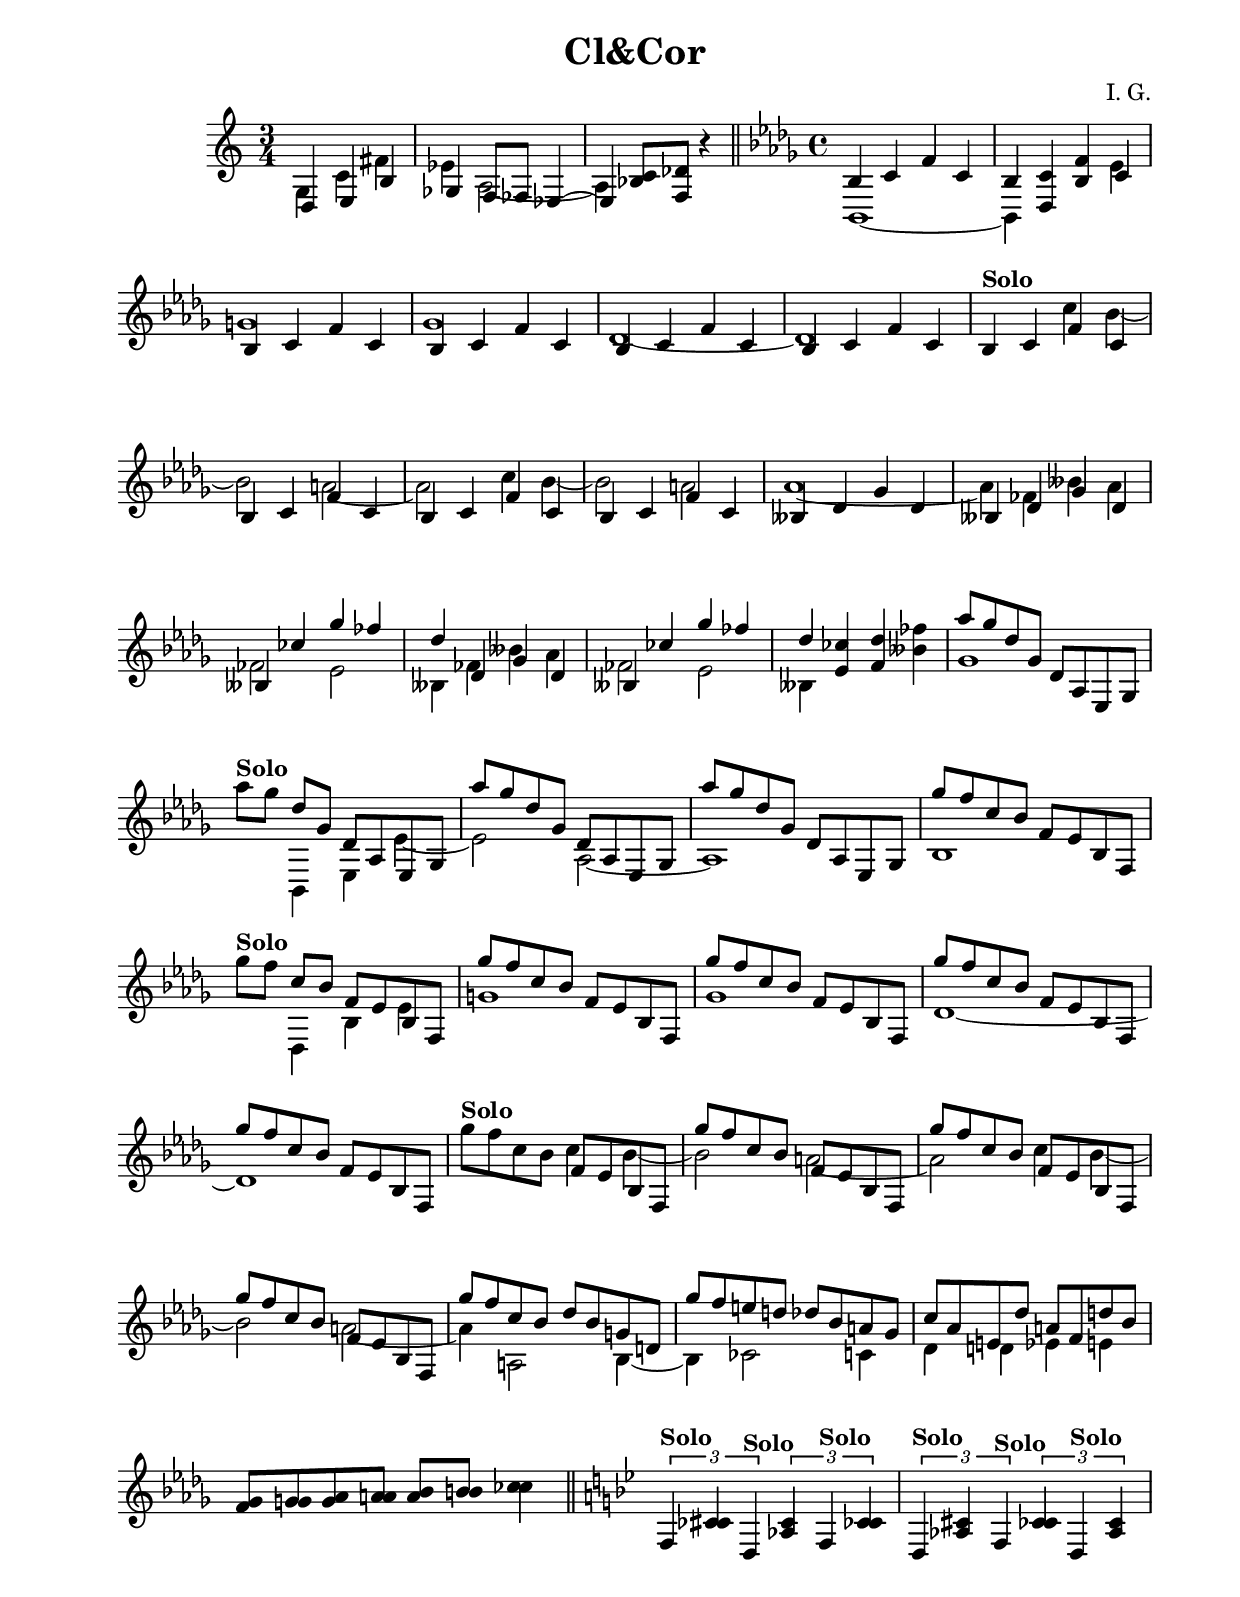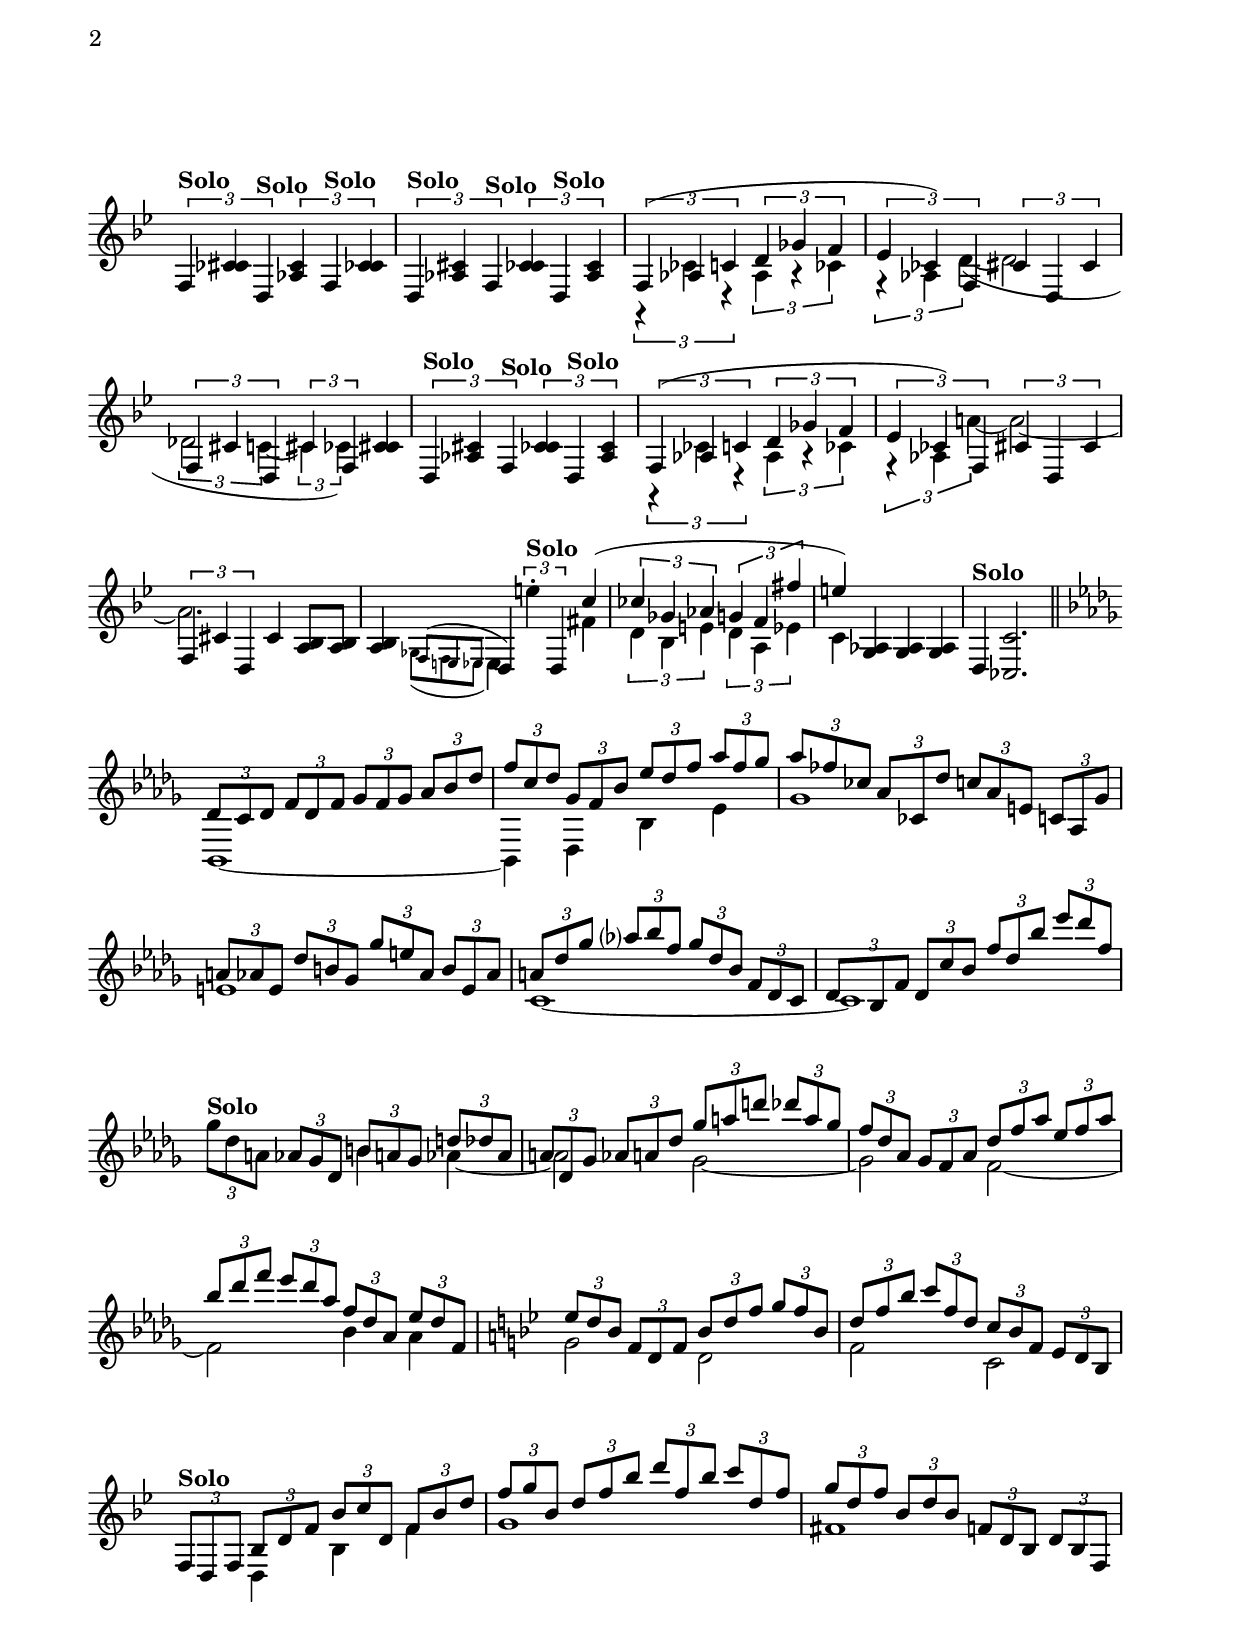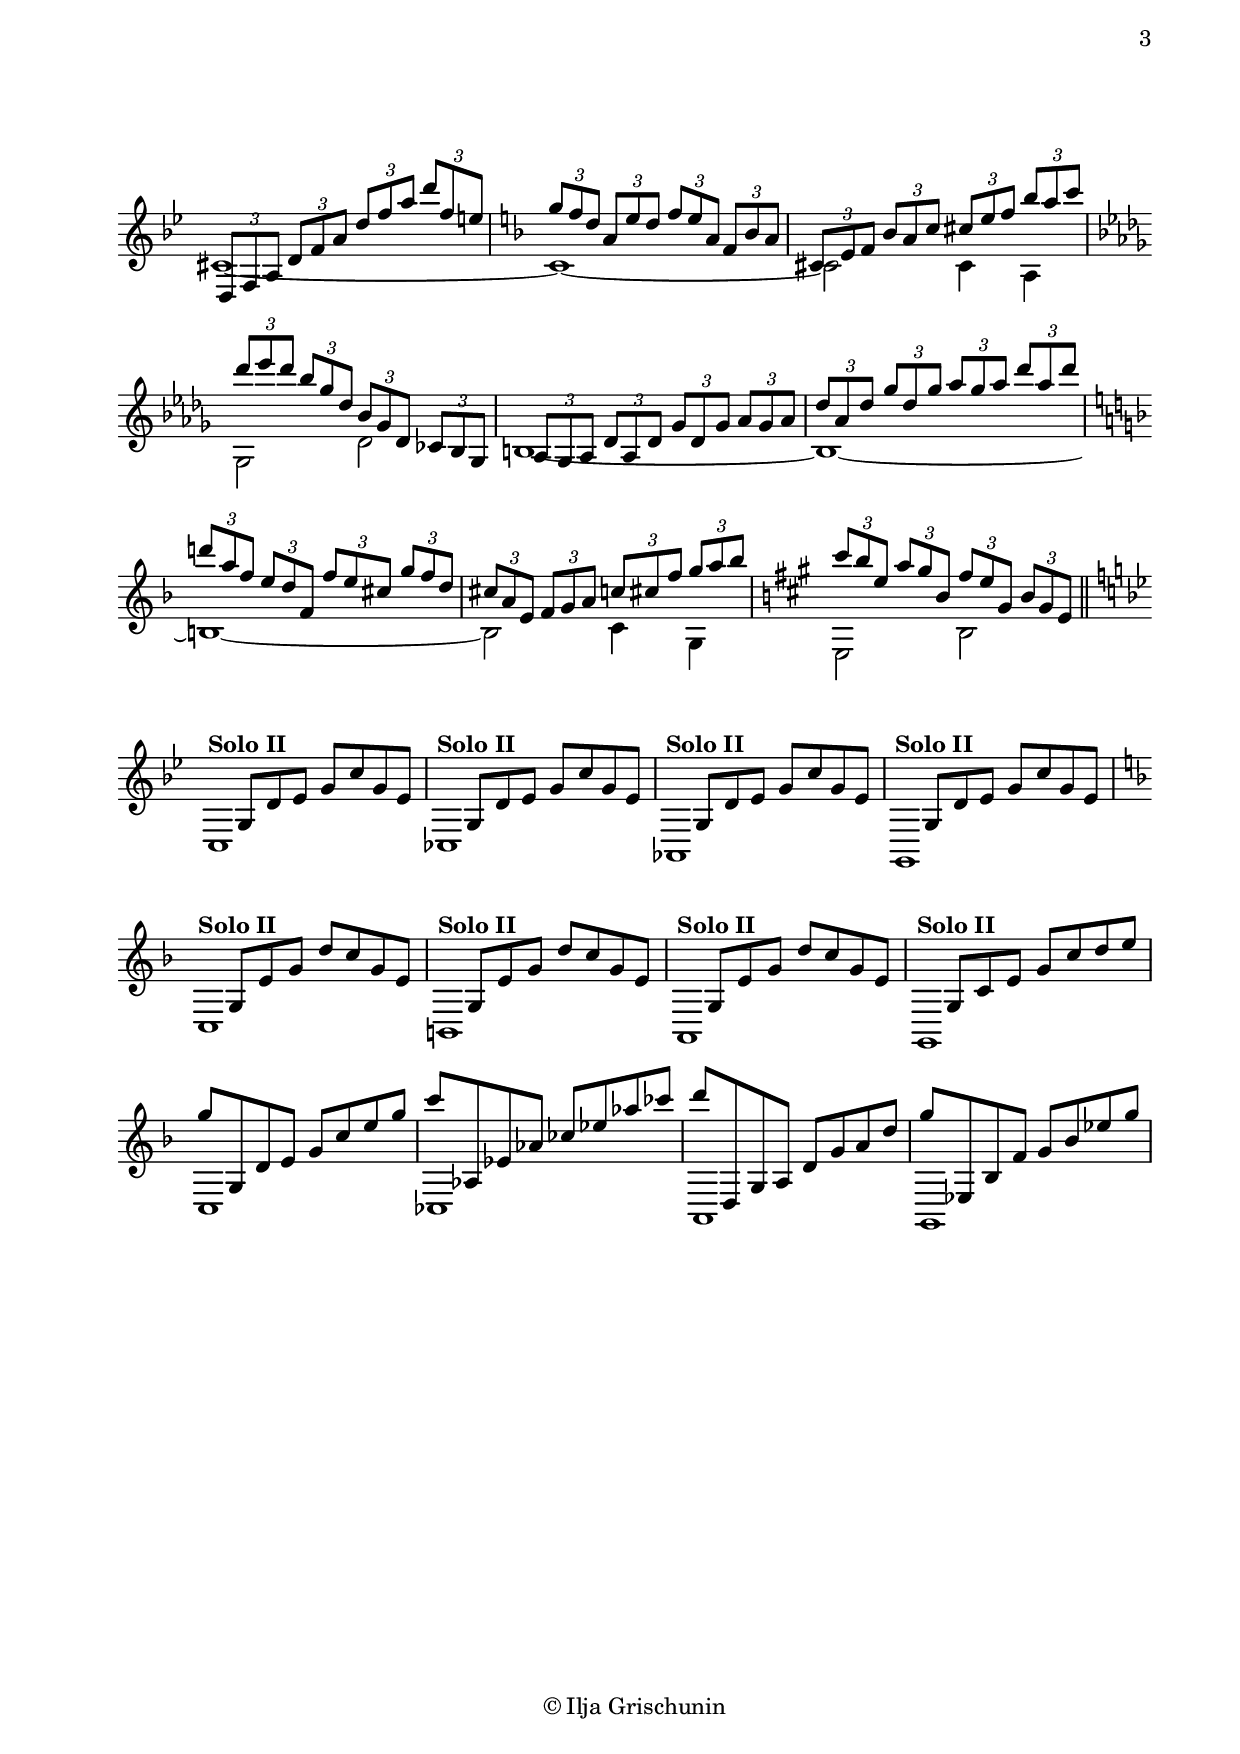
\version "2.19.15"
%\version "2.18.0"

\language "deutsch"

\header {
  title = "Cl&Cor"
  composer = "I. G."
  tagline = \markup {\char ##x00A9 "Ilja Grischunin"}
}

\paper {
  #(set-paper-size "a4")
  top-system-spacing.basic-distance = #25
  top-markup-spacing.basic-distance = #8
  markup-system-spacing.basic-distance = #10
  system-system-spacing.basic-distance = #20
  last-bottom-spacing.basic-distance = #25

  two-sided = ##t
  inner-margin = 20
  outer-margin = 15
}

\layout {
  \context {
    \Score
    \remove "Bar_number_engraver"
  }
}

\version "2.19.15"

\language "deutsch"

clarinetMusic = \relative {
  \time 3/4
  %\key c \minor
  d4 e h' ges f8 fes es4~ es c'8 des r4
  \bar "||"
  \time 4/4
  \key b \minor
  \repeat unfold 10 {b4 c f c}
  \repeat unfold 2 {heses des ges des}
  heses ces' ges' fes des des, ges des
  heses ces' ges' fes des ces des fes
  \repeat unfold 4 {as8 ges des ges, des as es ges}
  \repeat unfold 10 {ges''8 f c b f es b f}
  ges''8 f c b des b g d ges' f e d des b a ges c as e des' a f d' b
  ges g as a b h c4
  \bar "||"
  \key b \major
  \tuplet 3/2 2 {
    \repeat unfold 6 {f,,4 cis' d, cis'}
    f,( as c d ges f es ces)
    \repeat unfold 4 {f,4 cis' d, cis'}
    f,( as c d ges f es ces)
    f,4 cis' d, cis' f,4 cis' d,
  }
  cis'4 b8 b b4 \acciaccatura {f8 e es} d4
  \tuplet 3/2 2 {e''4-. d,, c''( ces ges as g f fis'}
  e4) as,, as as d, c'2.
  \bar "||"
  \key b \minor
  \tuplet 3/2 4 {
    des8 c des f des f ges f ges as b des
    f c des ges, f b es des f as f ges
    as fes ces as ces, des' c!  as e c as  ges'
    a as e des' h ges ges' e as, h e, as
    a des ges as? b f ges des b f des c
    des b f' des c' b f' des b' es des f,
    ges des a as ges des h' a ges d' des as
    a des, ges as a des ges a d des a ges
    f des as ges f as des f as es f as
    b des f es des as f des as es' des f,
  }
  \key b \major
  \tuplet 3/2 4 {
    es' d b f d f b d f g f b,
    d f b c f, d c b f es d b
    f d f b d f b c d, f b d
    f g b, d f b d f, b c d, f
    g d f b, d b f d b d b f
    d f a d f a d f a d f, e    
  }
  \key d \minor
  \tuplet 3/2 4 {
    g f d a e' d f e a, f b a
    cis, e f b a c cis e f b a c
  }
  \key b \minor
  \tuplet 3/2 4 {
    des es des b ges des b ges des ces b ges
    as ges as des as des ges des ges as ges as
    des as des ges des ges as ges as des as des
  }
  \key d \minor
  \tuplet 3/2 4 {
    d! a f e d f, f' e cis g' f d
    cis a e f g a c cis f g a b
  }
  \key a \major
  \tuplet 3/2 4 {
    cis h e, a gis h, fis' e gis,  h gis e
  }
  \bar "||"
  \key b \major
  \repeat unfold 4 {r8 g, d' es g c g es}
  \key f \major
  \repeat unfold 3 {r8 g, e' g d' c g e}
  r8 g, c e g c d e g g,, d' e g c e g
  c as,, es' as  ces es as ces
  d d,,, g a d g a d g es,, b' f' g b es g
}

\version "2.19.15"

\language "deutsch"

dynamic = {
  \once\override DynamicText.extra-offset = #'(-3 . 3)
  s2.\f s s4 
  \tag #'Partitur {\once\override DynamicText.extra-offset = #'(0 . 3)}
  \tag #'Part {\once\override DynamicText.extra-offset = #'(-0.5 . 2.5)}
  s2\sf
  \once\override DynamicText.extra-offset = #'(-2.5 . 3)
  s4\p s2. s1*11 s4 s2.-\markup {cresc.} s1*3
  s1*3\f s4 s2.\> s s4\! s1*3\mp s4 s2.\> s s4\! s1\p
  s2 s-\markup {poco cresc.} s1*3 s2. s4\< s1 s2 s4\! s\sf
  s2\f
  \once\override TextScript.extra-offset = #'(0 . 1.5)
  s-\markup {morendo} s1*3
  \tuplet 3/2 2 {s4\p s2.\< s2\> s s4\sf} s2\> s
  \tuplet 3/2 2 {s4 s2\p} s1
  \tuplet 3/2 2 {s4 s2.\< s2\> s s4\sf s2 s4\>}
  s2 s4\! s\ff s2 s\mf s s\> s4 s2.\pp s1
  s1*22 s4 s2.-\markup {poco dim.} s1 s\p s s4
  s2.-\markup {poco a poco cresc.} s1*4 s1\< s1*4\f
  s8 s4\sp s8-\markup {sempre stacc.} s2 s1 s\p
}

\version "2.19.15"

\language "deutsch"

cornoMusic = \relative {
  \time 3/4
  %\key c \minor
  g4 c fis es a,2~ a4 b8 f r4
  \bar "||"
  \time 4/4
  \key b \minor
  b,1~ b4 des b' es g1 ges des~ des r2 c'4 b~ b2 a~ a c4 b~
  b2 a as1~ as4 fes heses as
  fes2 es heses4 fes' heses as
  fes2 es heses4 es f heses ges1
  r4 b,, es es'~ es2 as,~ as1 b
  r4 des, b' es g1 ges des~ des
  r2 c'4 b~ b2 a~ a c4 b~ b2 a~ a4 a,2 b4~ b ces2 c4
  des d es e f8 ges g as a b ces4
  \bar "||"
  \key b \major
  \tuplet 3/2 2 {
    r4
    \repeat unfold 7 {ces,4 r as r}
    ces r as d(~ 
  }
  d2
  \tuplet 3/2 2 {
    des2 c4~ c ces)
    \repeat unfold 3 {ces4 r as r}
    ces r as a'!~
  }
  a2~ a2. a,8 a a4 \acciaccatura {ges8 f e} es4
  \tuplet 3/2 2 {r2 fis'4 d b e d a es'}
  c4 g g g r ces,2.
  \bar "||"
  \key b \minor
  b1~ b4 des b' es ges1 e c~ c r2 b'4 as~ as2 ges~ ges f~
  f b4 as  
  \key b \major
  g2 d f c r4 d, b' f' g1 fis cis~
  \key d \minor
  cis~ cis2 cis4 a
  \key b \minor
  ges2 des' h1~ h~
  \key d \minor
  h~ h2 c4 g
  \key a \major
  e2 h'
  \bar "||"
  \key b \major
  c,1 ces as g
  \key f \major
  c h a g c ces a g
}


\score {
  \partcombine
  \clarinetMusic
  \cornoMusic
}
